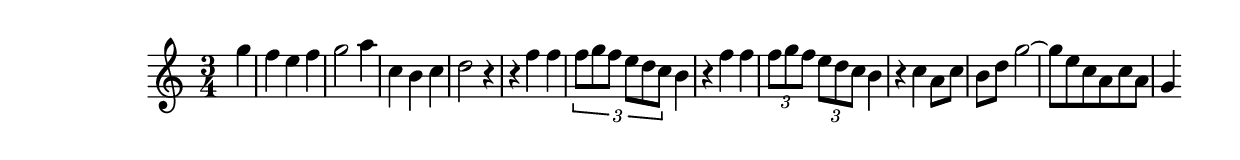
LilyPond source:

\version "2.19.49"
%{\header {
  title = "menuet from string quartet # 10"
  composer = "W.A. Mozart"
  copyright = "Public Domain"
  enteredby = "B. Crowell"
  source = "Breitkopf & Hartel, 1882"
}%}
\score{{\key c \major
    \time 3/4
    %{\tempo 4=130
    %}\relative g'' {
\partial 4
g4 | f e f | g2 a4 | c, b c | d2 r4 |
r4 f f | \tuplet 3/2 {f8 g f e d c} b4 | r4 f' f | \tuplet 3/2 {f8 g f} \tuplet 3/2 {e d c} b4 | 
r4 c a8 c | b8 d g2~ | g8 e c a c a | g4
}
}}